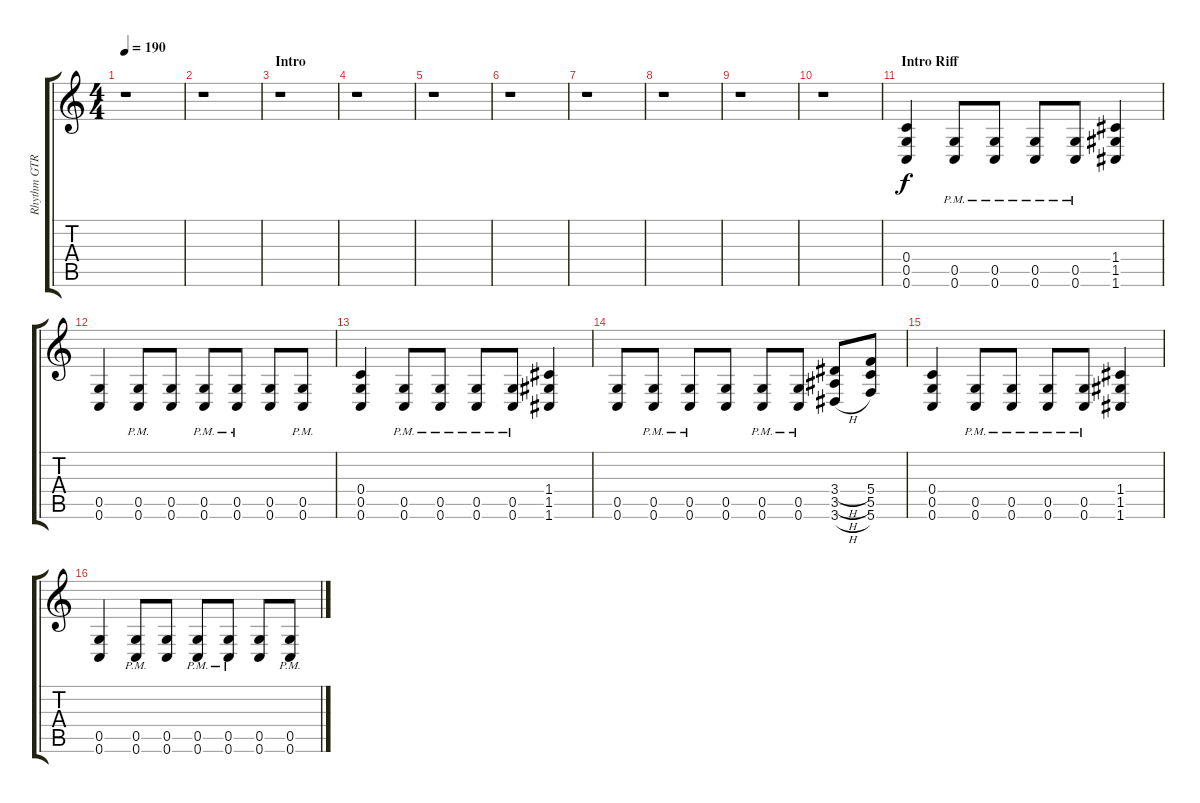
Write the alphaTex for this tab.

\track ("Rhythm GTR 2" "Rhythm GTR") {instrument distortionguitar}
\staff {score tabs}
\tuning (D4 A3 F3 C3 G2 C2) {hide}
\ts (4 4)
\tempo 190
\clef g2
\ks aminor
r.1{dy f instrument distortionguitar} |
r.1 |
\section ("" "Intro")
r.1 |
r.1 |
r.1 |
r.1 |
r.1 |
r.1 |
r.1 |
r.1 |
\section ("" "Intro Riff")
(0.4 0.5 0.6).4 (0.5{pm} 0.6{pm}).8 (0.5{pm} 0.6{pm}).8 (0.5{pm} 0.6{pm}).8 (0.5{pm} 0.6{pm}).8 (1.4 1.5 1.6).4 |
(0.5 0.6).4 (0.5{pm} 0.6{pm}).8 (0.5 0.6).8 (0.5{pm} 0.6{pm}).8 (0.5{pm} 0.6{pm}).8 (0.5 0.6).8 (0.5{pm} 0.6{pm}).8 |
(0.4 0.5 0.6).4 (0.5{pm} 0.6{pm}).8 (0.5{pm} 0.6{pm}).8 (0.5{pm} 0.6{pm}).8 (0.5{pm} 0.6{pm}).8 (1.4 1.5 1.6).4 |
(0.5 0.6).8 (0.5{pm} 0.6{pm}).8 (0.5{pm} 0.6{pm}).8 (0.5 0.6).8 (0.5{pm} 0.6{pm}).8 (0.5{pm} 0.6{pm}).8 (3.4{h} 3.5{h} 3.6{h}).8 (5.4 5.5 5.6).8 |
(0.4 0.5 0.6).4 (0.5{pm} 0.6{pm}).8 (0.5{pm} 0.6{pm}).8 (0.5{pm} 0.6{pm}).8 (0.5{pm} 0.6{pm}).8 (1.4 1.5 1.6).4 |
(0.5 0.6).4 (0.5{pm} 0.6{pm}).8 (0.5 0.6).8 (0.5{pm} 0.6{pm}).8 (0.5{pm} 0.6{pm}).8 (0.5 0.6).8 (0.5{pm} 0.6{pm}).8
